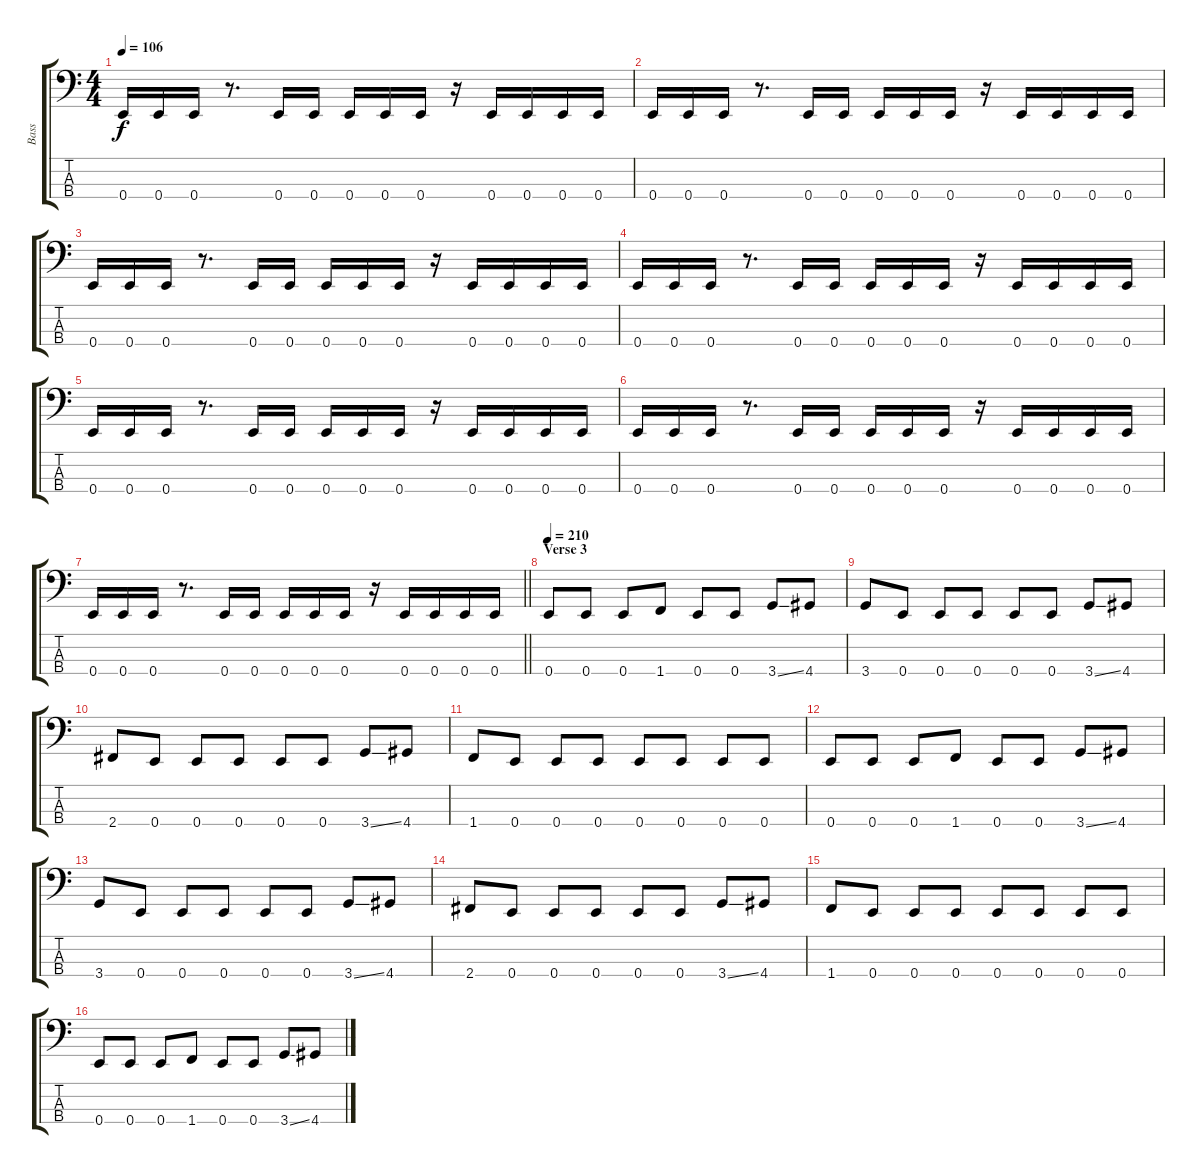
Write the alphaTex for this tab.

\track ("Bass" "Bass") {instrument electricbasspick}
\staff {score tabs}
\tuning (G2 D2 A1 E1) {hide}
\ts (4 4)
\tempo 106
\clef f4
\ks c
0.4.16{dy f} 0.4.16 0.4.16 r.8{d} 0.4.16 0.4.16 0.4.16 0.4.16 0.4.16 r.16 0.4.16 0.4.16 0.4.16 0.4.16 |
0.4.16 0.4.16 0.4.16 r.8{d} 0.4.16 0.4.16 0.4.16 0.4.16 0.4.16 r.16 0.4.16 0.4.16 0.4.16 0.4.16 |
0.4.16 0.4.16 0.4.16 r.8{d} 0.4.16 0.4.16 0.4.16 0.4.16 0.4.16 r.16 0.4.16 0.4.16 0.4.16 0.4.16 |
0.4.16 0.4.16 0.4.16 r.8{d} 0.4.16 0.4.16 0.4.16 0.4.16 0.4.16 r.16 0.4.16 0.4.16 0.4.16 0.4.16 |
0.4.16 0.4.16 0.4.16 r.8{d} 0.4.16 0.4.16 0.4.16 0.4.16 0.4.16 r.16 0.4.16 0.4.16 0.4.16 0.4.16 |
0.4.16 0.4.16 0.4.16 r.8{d} 0.4.16 0.4.16 0.4.16 0.4.16 0.4.16 r.16 0.4.16 0.4.16 0.4.16 0.4.16 |
\barLineRight lightlight
0.4.16 0.4.16 0.4.16 r.8{d} 0.4.16 0.4.16 0.4.16 0.4.16 0.4.16 r.16 0.4.16 0.4.16 0.4.16 0.4.16 |
\section ("" "Verse 3")
\tempo 210
0.4.8 0.4.8 0.4.8 1.4.8 0.4.8 0.4.8 3.4{ss}.8 4.4.8 |
3.4.8 0.4.8 0.4.8 0.4.8 0.4.8 0.4.8 3.4{ss}.8 4.4.8 |
2.4.8 0.4.8 0.4.8 0.4.8 0.4.8 0.4.8 3.4{ss}.8 4.4.8 |
1.4.8 0.4.8 0.4.8 0.4.8 0.4.8 0.4.8 0.4.8 0.4.8 |
0.4.8 0.4.8 0.4.8 1.4.8 0.4.8 0.4.8 3.4{ss}.8 4.4.8 |
3.4.8 0.4.8 0.4.8 0.4.8 0.4.8 0.4.8 3.4{ss}.8 4.4.8 |
2.4.8 0.4.8 0.4.8 0.4.8 0.4.8 0.4.8 3.4{ss}.8 4.4.8 |
1.4.8 0.4.8 0.4.8 0.4.8 0.4.8 0.4.8 0.4.8 0.4.8 |
0.4.8 0.4.8 0.4.8 1.4.8 0.4.8 0.4.8 3.4{ss}.8 4.4.8
